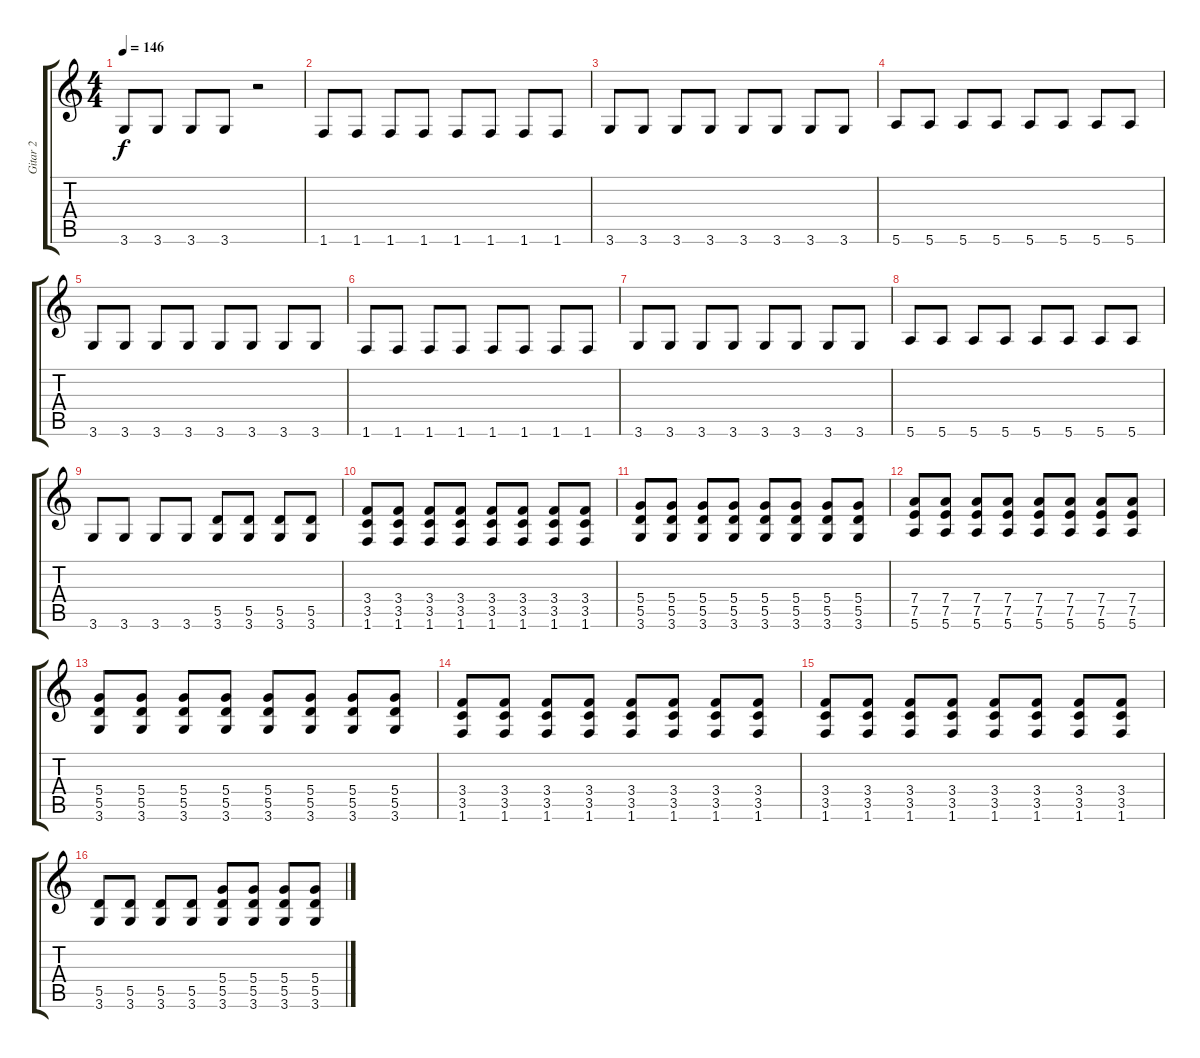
\track ("Gitar 2" "Gitar 2") {instrument overdrivenguitar}
\staff {score tabs}
\tuning (E4 B3 G3 D3 A2 E2) {hide}
\ts (4 4)
\tempo 146
\clef g2
\ks c
3.6.8{dy f} 3.6.8 3.6.8 3.6.8 r.2 |
1.6.8 1.6.8 1.6.8 1.6.8 1.6.8 1.6.8 1.6.8 1.6.8 |
3.6.8 3.6.8 3.6.8 3.6.8 3.6.8 3.6.8 3.6.8 3.6.8 |
5.6.8 5.6.8 5.6.8 5.6.8 5.6.8 5.6.8 5.6.8 5.6.8 |
3.6.8 3.6.8 3.6.8 3.6.8 3.6.8 3.6.8 3.6.8 3.6.8 |
1.6.8 1.6.8 1.6.8 1.6.8 1.6.8 1.6.8 1.6.8 1.6.8 |
3.6.8 3.6.8 3.6.8 3.6.8 3.6.8 3.6.8 3.6.8 3.6.8 |
5.6.8 5.6.8 5.6.8 5.6.8 5.6.8 5.6.8 5.6.8 5.6.8 |
3.6.8 3.6.8 3.6.8 3.6.8 (5.5 3.6).8 (5.5 3.6).8 (5.5 3.6).8 (5.5 3.6).8 |
(3.4 3.5 1.6).8 (3.4 3.5 1.6).8 (3.4 3.5 1.6).8 (3.4 3.5 1.6).8 (3.4 3.5 1.6).8 (3.4 3.5 1.6).8 (3.4 3.5 1.6).8 (3.4 3.5 1.6).8 |
(5.4 5.5 3.6).8 (5.4 5.5 3.6).8 (5.4 5.5 3.6).8 (5.4 5.5 3.6).8 (5.4 5.5 3.6).8 (5.4 5.5 3.6).8 (5.4 5.5 3.6).8 (5.4 5.5 3.6).8 |
(7.4 7.5 5.6).8 (7.4 7.5 5.6).8 (7.4 7.5 5.6).8 (7.4 7.5 5.6).8 (7.4 7.5 5.6).8 (7.4 7.5 5.6).8 (7.4 7.5 5.6).8 (7.4 7.5 5.6).8 |
(5.4 5.5 3.6).8 (5.4 5.5 3.6).8 (5.4 5.5 3.6).8 (5.4 5.5 3.6).8 (5.4 5.5 3.6).8 (5.4 5.5 3.6).8 (5.4 5.5 3.6).8 (5.4 5.5 3.6).8 |
(3.4 3.5 1.6).8 (3.4 3.5 1.6).8 (3.4 3.5 1.6).8 (3.4 3.5 1.6).8 (3.4 3.5 1.6).8 (3.4 3.5 1.6).8 (3.4 3.5 1.6).8 (3.4 3.5 1.6).8 |
(3.4 3.5 1.6).8 (3.4 3.5 1.6).8 (3.4 3.5 1.6).8 (3.4 3.5 1.6).8 (3.4 3.5 1.6).8 (3.4 3.5 1.6).8 (3.4 3.5 1.6).8 (3.4 3.5 1.6).8 |
(5.5 3.6).8 (5.5 3.6).8 (5.5 3.6).8 (5.5 3.6).8 (5.4 5.5 3.6).8 (5.4 5.5 3.6).8 (5.4 5.5 3.6).8 (5.4 5.5 3.6).8
